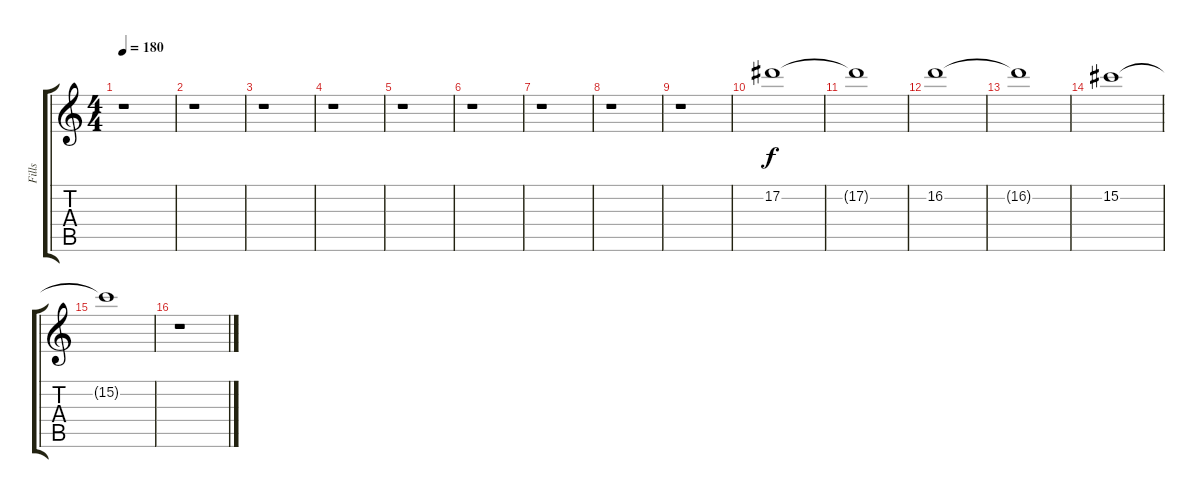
\track ("Fills" "Fills") {instrument distortionguitar}
\staff {score tabs}
\tuning (Eb4 Bb3 Gb3 Db3 Ab2 Eb2) {hide}
\ts (4 4)
\tempo 180
\clef g2
\ks c
r.1{dy f} |
r.1 |
r.1 |
r.1 |
r.1 |
r.1 |
r.1 |
r.1 |
r.1 |
17.2.1{instrument stringensemble1} |
17.2{t}.1 |
16.2.1 |
16.2{t}.1 |
15.2.1 |
15.2{t}.1 |
r.1{instrument distortionguitar}
